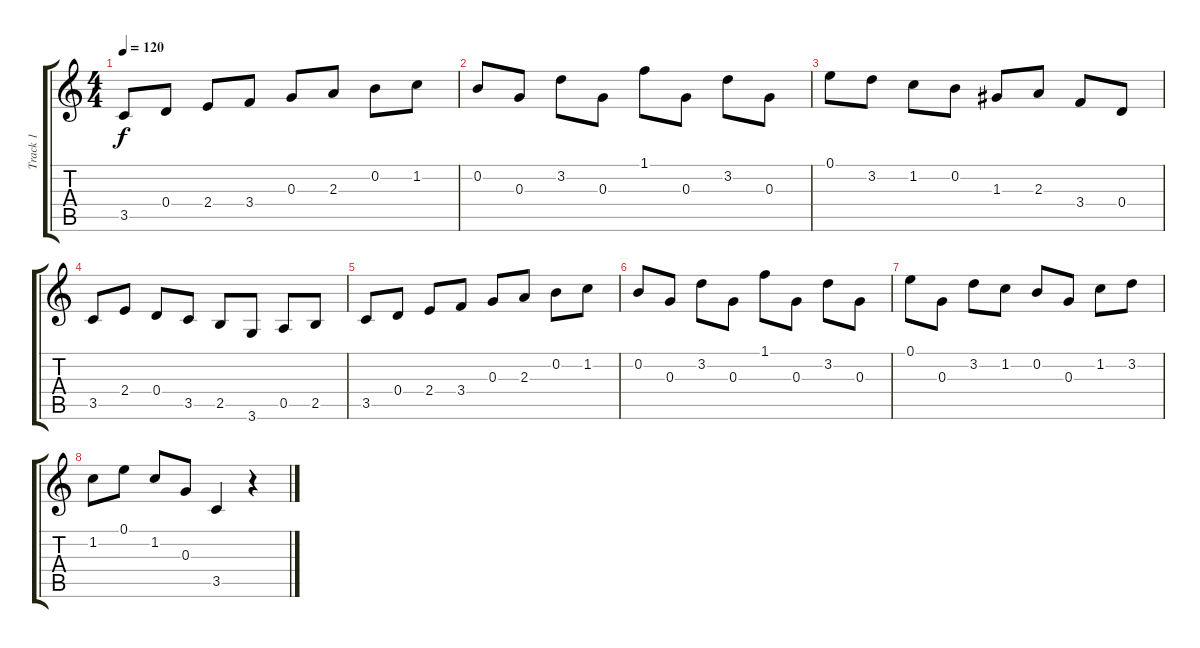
\track ("Track 1" "Track 1") {instrument acousticguitarnylon}
\staff {score tabs}
\tuning (E4 B3 G3 D3 A2 E2) {hide}
\ts (4 4)
\tempo 120
\clef g2
\ks c
3.5.8{dy f} 0.4.8 2.4.8 3.4.8 0.3.8 2.3.8 0.2.8 1.2.8 |
0.2.8 0.3.8 3.2.8 0.3.8 1.1.8 0.3.8 3.2.8 0.3.8 |
0.1.8 3.2.8 1.2.8 0.2.8 1.3.8 2.3.8 3.4.8 0.4.8 |
3.5.8 2.4.8 0.4.8 3.5.8 2.5.8 3.6.8 0.5.8 2.5.8 |
3.5.8 0.4.8 2.4.8 3.4.8 0.3.8 2.3.8 0.2.8 1.2.8 |
0.2.8 0.3.8 3.2.8 0.3.8 1.1.8 0.3.8 3.2.8 0.3.8 |
0.1.8 0.3.8 3.2.8 1.2.8 0.2.8 0.3.8 1.2.8 3.2.8 |
1.2.8 0.1.8 1.2.8 0.3.8 3.5.4 r.4
